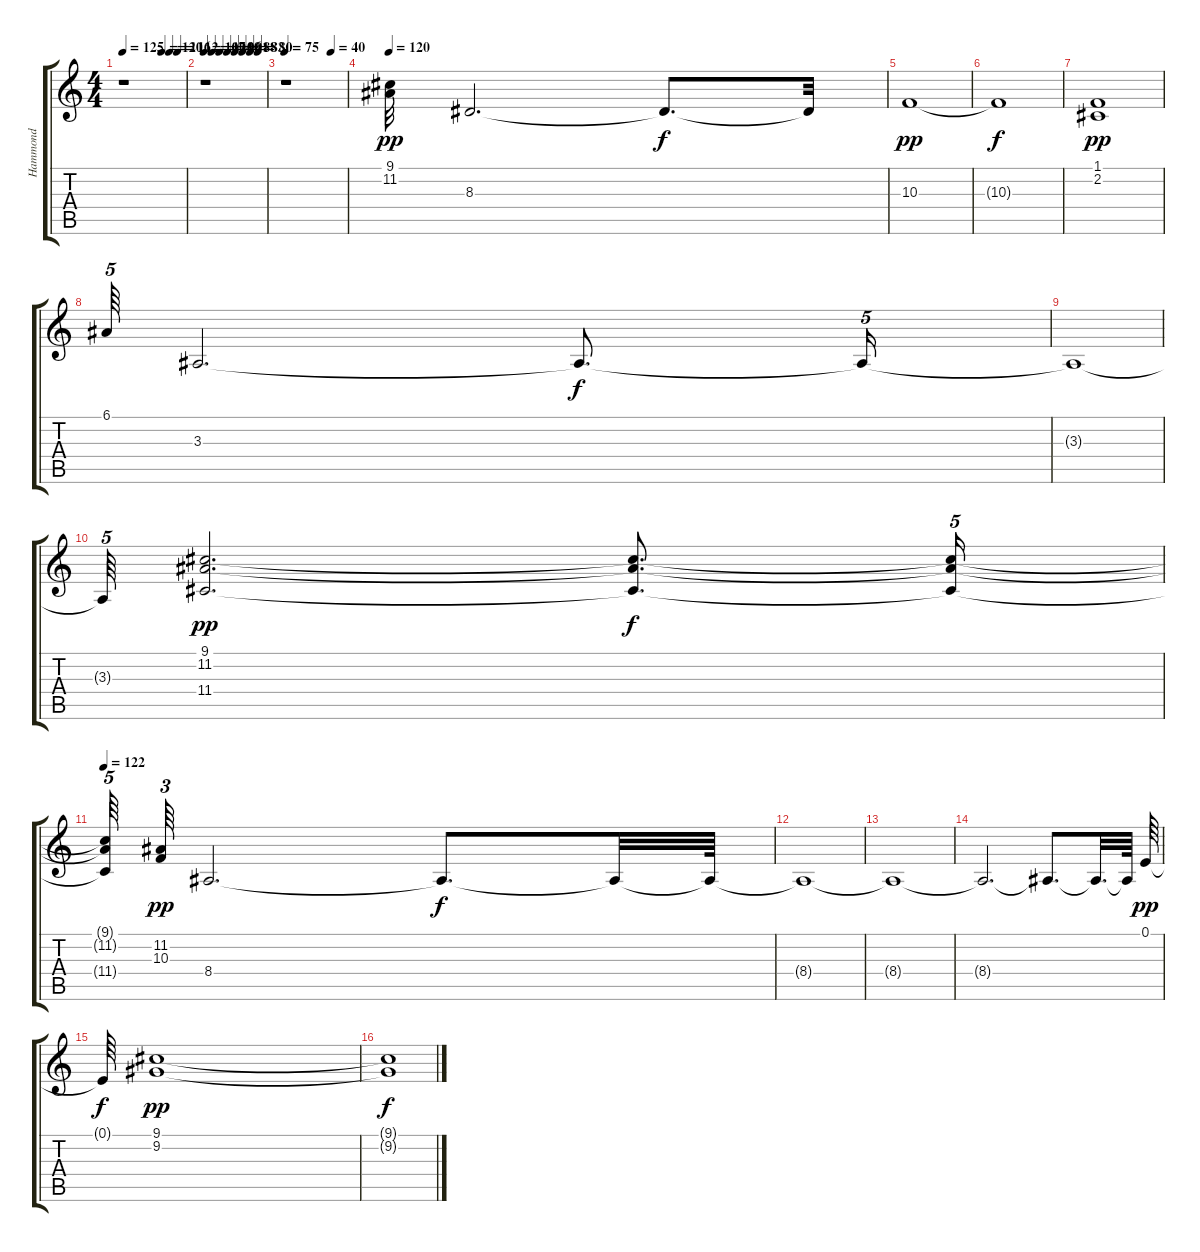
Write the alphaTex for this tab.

\track ("Hammond" "Hammond") {instrument drawbarorgan}
\staff {score tabs}
\tuning (E4 B3 G3 D3 A2 E2) {hide}
\ts (4 4)
\tempo 125
\tempo (120 0.625)
\tempo (116 0.75)
\tempo (112 0.875)
\clef g2
\ks c
r.1{dy mp} |
\tempo 107
\tempo (104 0.125)
\tempo (100 0.25)
\tempo (96 0.375)
\tempo (91 0.5)
\tempo (88 0.625)
\tempo (83 0.75)
\tempo (80 0.875)
r.1 |
\tempo 75
\tempo (40 0.75)
r.1 |
\tempo 120
(9.1 11.2).32{dy pp} 8.3.2{d} 8.3{t}.8{d dy f} 8.3{t}.32 |
10.3.1{dy pp} |
10.3{t}.1{dy f} |
(1.1 2.2).1{dy pp} |
6.1.64{tu (5 4)} 3.3.2{d} 3.3{t}.8{d dy f} 3.3{t}.16{tu (5 4)} |
3.3{t}.1 |
3.3{t}.64{tu (5 4)} (9.1 11.2 11.4).2{d dy pp} (9.1{t} 11.2{t} 11.4{t}).8{d dy f} (9.1{t} 11.2{t} 11.4{t}).16{tu (5 4)} |
\tempo 122
(9.1{t} 11.2{t} 11.4{t}).64{tu (5 4)} (11.2 10.3).64{tu (3 2) dy pp} 8.4.2{d} 8.4{t}.8{d dy f} 8.4{t}.32 8.4{t}.64 |
8.4{t}.1 |
8.4{t}.1 |
8.4{t}.2{d} 8.4{t}.8{d} 8.4{t}.32{d} 8.4{t}.64 0.1.64{dy pp} |
0.1{t}.64{dy f} (9.1 9.2).1{dy pp} |
(9.1{t} 9.2{t}).1{dy f}
